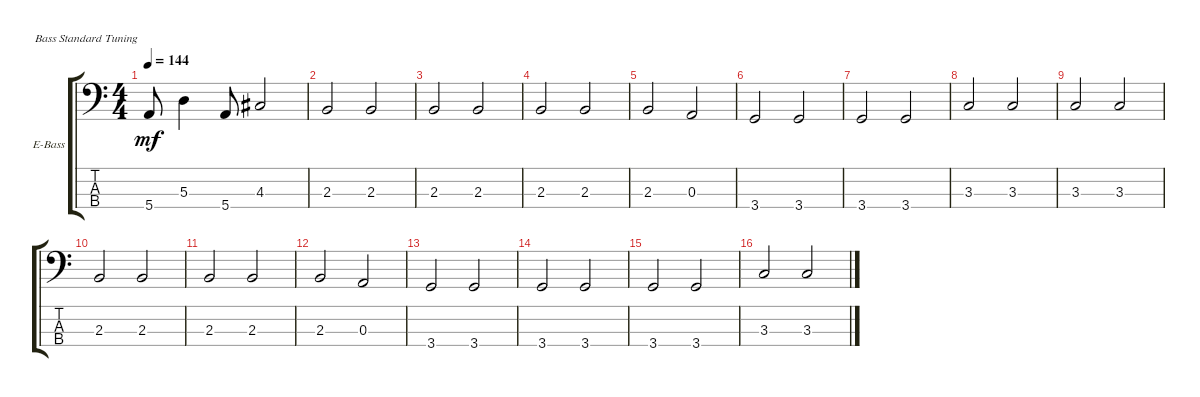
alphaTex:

\bracketExtendMode groupsimilarinstruments
\firstSystemTrackNameOrientation horizontal
\otherSystemsTrackNameOrientation horizontal
\track ("Bass (Waters)" "E-Bass") {multiBarRest instrument electricbassfinger}
\staff {score tabs}
\tuning (G2 D2 A1 E1)
\ts (4 4)
\tempo 144
\clef f4
\ks c
5.4.8{dy mf} 5.3.4 5.4.8 4.3.2 |
2.3.2 2.3.2 |
2.3.2 2.3.2 |
2.3.2 2.3.2 |
2.3.2 0.3.2 |
3.4.2 3.4.2 |
3.4.2 3.4.2 |
3.3.2 3.3.2 |
3.3.2 3.3.2 |
2.3.2 2.3.2 |
2.3.2 2.3.2 |
2.3.2 0.3.2 |
3.4.2 3.4.2 |
3.4.2 3.4.2 |
3.4.2 3.4.2 |
3.3.2 3.3.2
